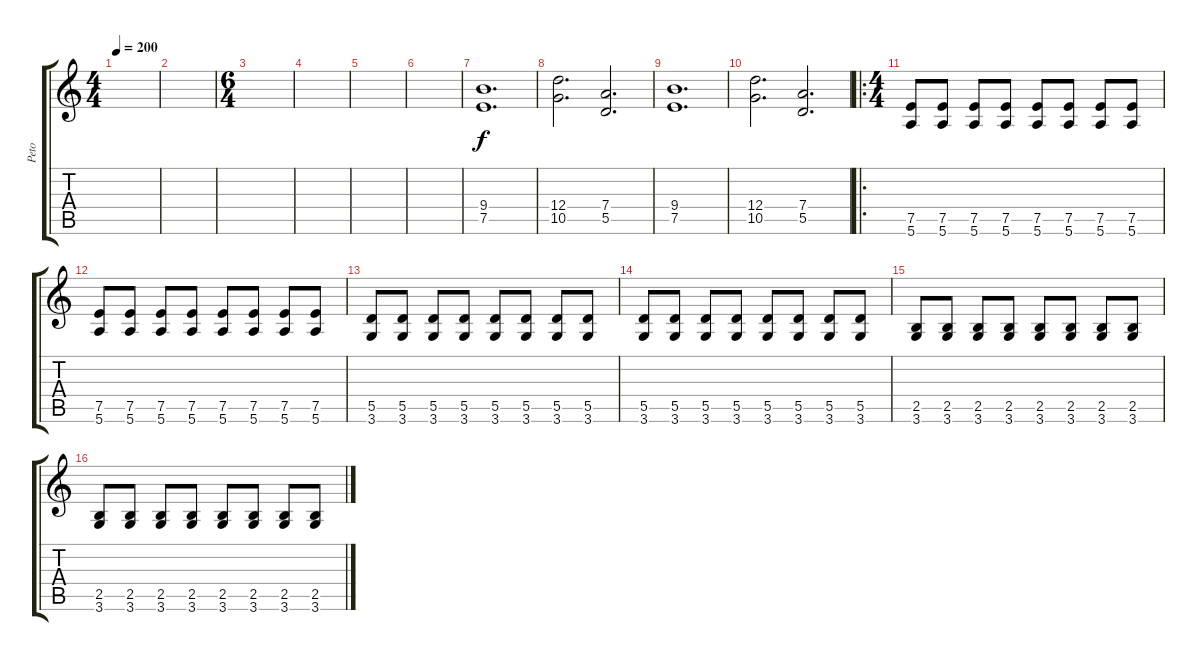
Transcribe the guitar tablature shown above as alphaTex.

\track ("Peto" "Peto") {instrument distortionguitar}
\staff {score tabs}
\tuning (E4 B3 G3 D3 A2 E2) {hide}
\ts (4 4)
\tempo 200
\clef g2
\ks c
|
|
\ts (6 4)
|
|
|
|
(9.4 7.5).1{d} |
(12.4 10.5).2{d} (7.4 5.5).2{d} |
(9.4 7.5).1{d} |
(12.4 10.5).2{d} (7.4 5.5).2{d} |
\ro
\ts (4 4)
(7.5 5.6).8 (7.5 5.6).8 (7.5 5.6).8 (7.5 5.6).8 (7.5 5.6).8 (7.5 5.6).8 (7.5 5.6).8 (7.5 5.6).8 |
(7.5 5.6).8 (7.5 5.6).8 (7.5 5.6).8 (7.5 5.6).8 (7.5 5.6).8 (7.5 5.6).8 (7.5 5.6).8 (7.5 5.6).8 |
(5.5 3.6).8 (5.5 3.6).8 (5.5 3.6).8 (5.5 3.6).8 (5.5 3.6).8 (5.5 3.6).8 (5.5 3.6).8 (5.5 3.6).8 |
(5.5 3.6).8 (5.5 3.6).8 (5.5 3.6).8 (5.5 3.6).8 (5.5 3.6).8 (5.5 3.6).8 (5.5 3.6).8 (5.5 3.6).8 |
(2.5 3.6).8 (2.5 3.6).8 (2.5 3.6).8 (2.5 3.6).8 (2.5 3.6).8 (2.5 3.6).8 (2.5 3.6).8 (2.5 3.6).8 |
(2.5 3.6).8 (2.5 3.6).8 (2.5 3.6).8 (2.5 3.6).8 (2.5 3.6).8 (2.5 3.6).8 (2.5 3.6).8 (2.5 3.6).8
